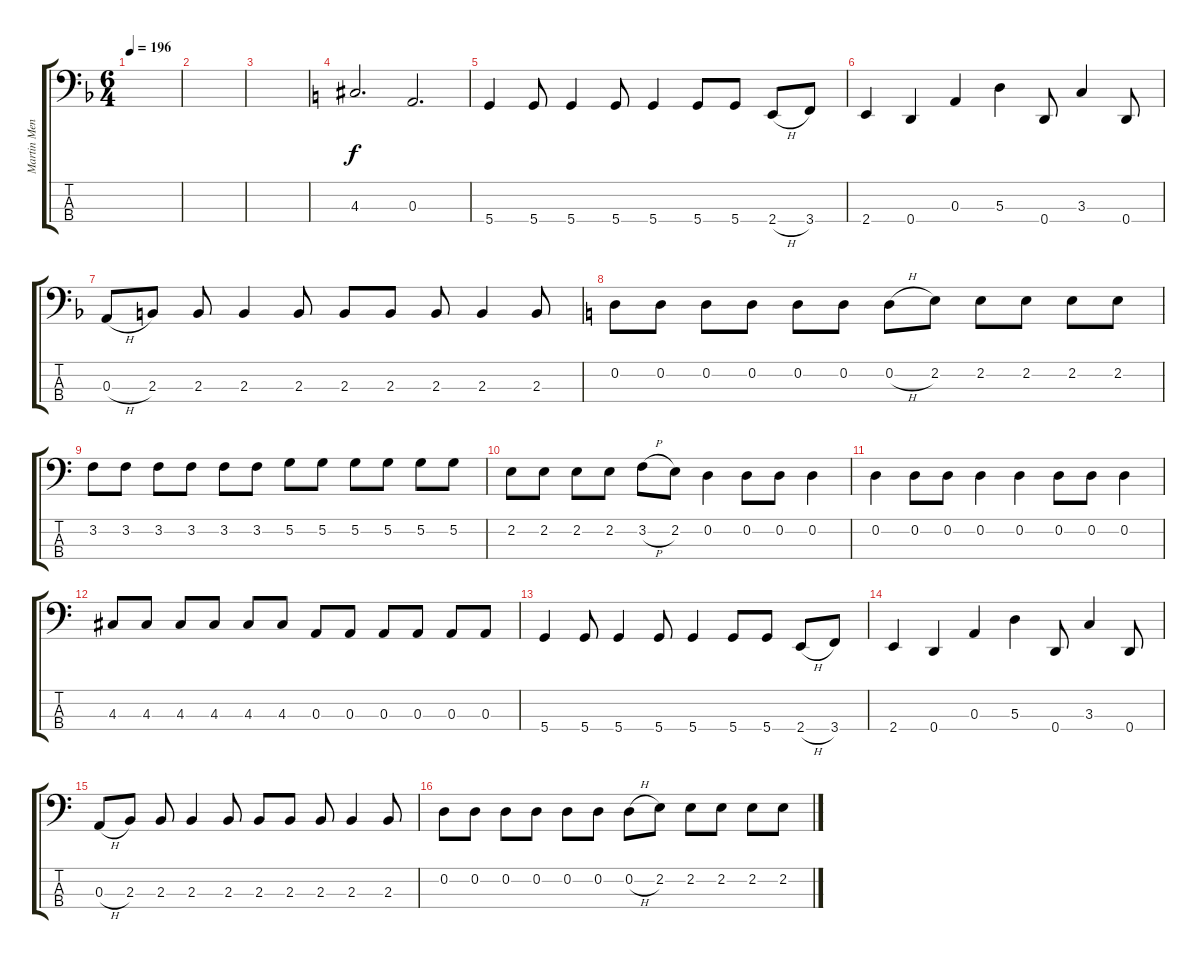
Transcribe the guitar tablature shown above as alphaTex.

\track ("Martin Mendez" "Martin Men") {mute instrument electricbassfinger}
\staff {score tabs}
\tuning (G2 D2 A1 D1) {hide}
\ts (6 4)
\tempo 196
\clef f4
\ks f
|
|
|
\ks c
4.3.2{d} 0.3.2{d} |
5.4.4 5.4.8 5.4.4 5.4.8 5.4.4 5.4.8 5.4.8 2.4{h}.8 3.4.8 |
2.4.4 0.4.4 0.3.4 5.3.4 0.4.8 3.3.4 0.4.8 |
\ks f
0.3{h}.8 2.3.8 2.3.8 2.3.4 2.3.8 2.3.8 2.3.8 2.3.8 2.3.4 2.3.8 |
\ks c
0.2.8 0.2.8 0.2.8 0.2.8 0.2.8 0.2.8 0.2{h}.8 2.2.8 2.2.8 2.2.8 2.2.8 2.2.8 |
3.2.8 3.2.8 3.2.8 3.2.8 3.2.8 3.2.8 5.2.8 5.2.8 5.2.8 5.2.8 5.2.8 5.2.8 |
2.2.8 2.2.8 2.2.8 2.2.8 3.2{h}.8 2.2.8 0.2.4 0.2.8 0.2.8 0.2.4 |
0.2.4 0.2.8 0.2.8 0.2.4 0.2.4 0.2.8 0.2.8 0.2.4 |
4.3.8 4.3.8 4.3.8 4.3.8 4.3.8 4.3.8 0.3.8 0.3.8 0.3.8 0.3.8 0.3.8 0.3.8 |
5.4.4 5.4.8 5.4.4 5.4.8 5.4.4 5.4.8 5.4.8 2.4{h}.8 3.4.8 |
2.4.4 0.4.4 0.3.4 5.3.4 0.4.8 3.3.4 0.4.8 |
0.3{h}.8 2.3.8 2.3.8 2.3.4 2.3.8 2.3.8 2.3.8 2.3.8 2.3.4 2.3.8 |
0.2.8 0.2.8 0.2.8 0.2.8 0.2.8 0.2.8 0.2{h}.8 2.2.8 2.2.8 2.2.8 2.2.8 2.2.8
